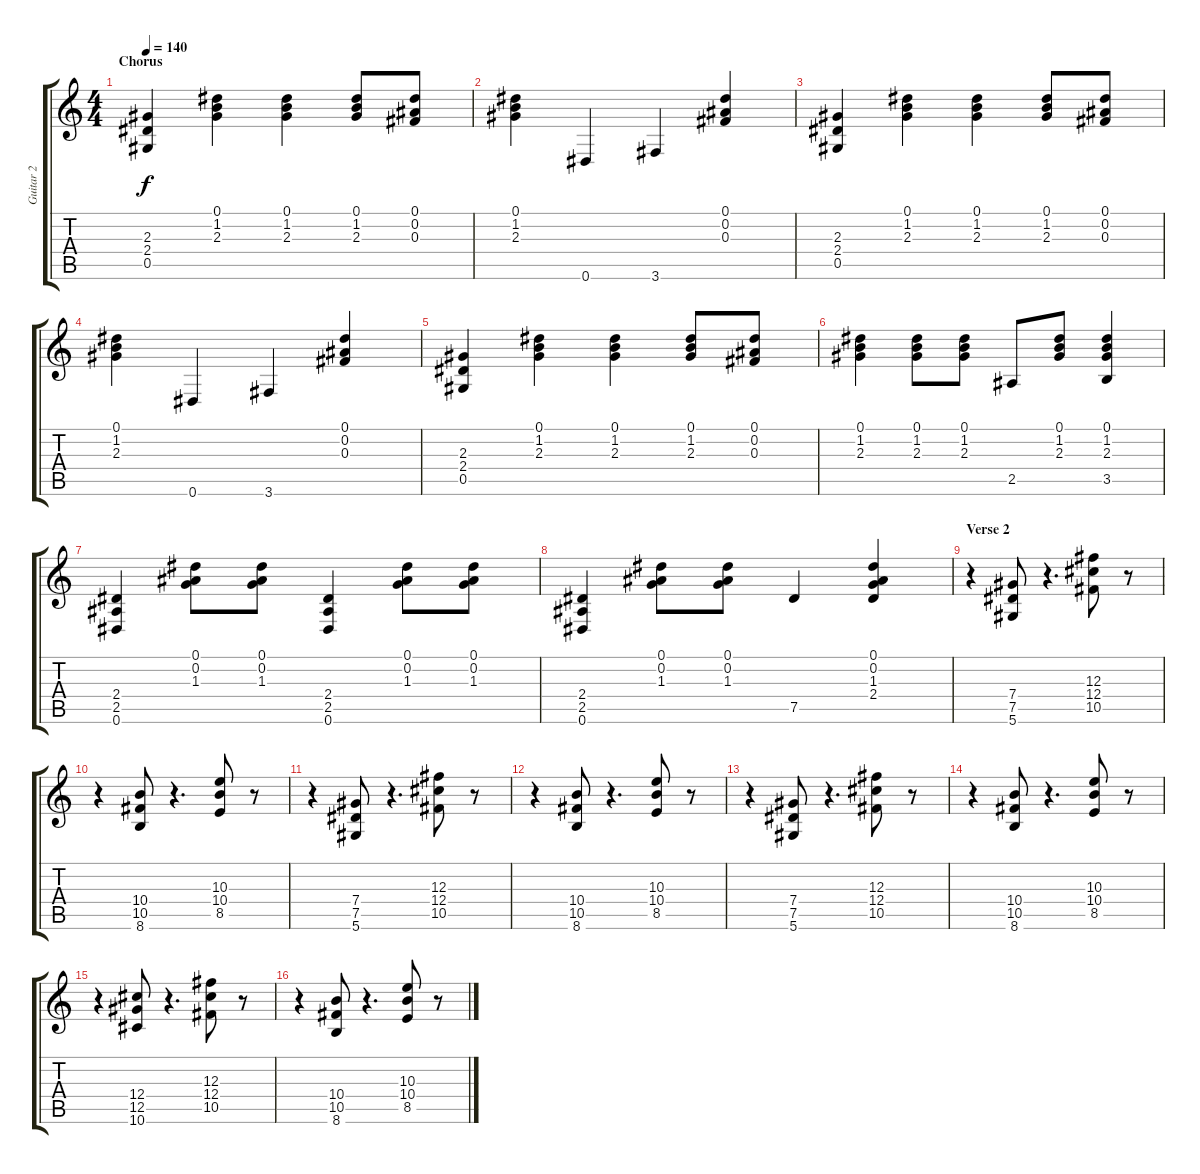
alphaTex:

\track ("Guitar 2" "Guitar 2") {instrument distortionguitar}
\staff {score tabs}
\tuning (Eb4 Bb3 Gb3 Db3 Ab2 Eb2) {hide}
\ts (4 4)
\section ("" "Chorus")
\tempo 140
\clef g2
\ks c
(2.3 2.4 0.5).4{dy f volume 13} (0.1 1.2 2.3).4 (0.1 1.2 2.3).4 (0.1 1.2 2.3).8 (0.1 0.2 0.3).8 |
(0.1 1.2 2.3).4 0.6.4 3.6.4 (0.1 0.2 0.3).4 |
(2.3 2.4 0.5).4 (0.1 1.2 2.3).4 (0.1 1.2 2.3).4 (0.1 1.2 2.3).8 (0.1 0.2 0.3).8 |
(0.1 1.2 2.3).4 0.6.4 3.6.4 (0.1 0.2 0.3).4 |
(2.3 2.4 0.5).4 (0.1 1.2 2.3).4 (0.1 1.2 2.3).4 (0.1 1.2 2.3).8 (0.1 0.2 0.3).8 |
(0.1 1.2 2.3).4 (0.1 1.2 2.3).8 (0.1 1.2 2.3).8 2.5.8 (0.1 1.2 2.3).8 (0.1 1.2 2.3 3.5).4 |
(2.4 2.5 0.6).4 (0.1 0.2 1.3).8 (0.1 0.2 1.3).8 (2.4 2.5 0.6).4 (0.1 0.2 1.3).8 (0.1 0.2 1.3).8 |
(2.4 2.5 0.6).4 (0.1 0.2 1.3).8 (0.1 0.2 1.3).8 7.5.4 (0.1 0.2 1.3 2.4).4 |
\section ("" "Verse 2")
r.4 (7.4 7.5 5.6).8 r.4{d} (12.3 12.4 10.5).8 r.8 |
r.4 (10.4 10.5 8.6).8 r.4{d} (10.3 10.4 8.5).8 r.8 |
r.4 (7.4 7.5 5.6).8 r.4{d} (12.3 12.4 10.5).8 r.8 |
r.4 (10.4 10.5 8.6).8 r.4{d} (10.3 10.4 8.5).8 r.8 |
r.4 (7.4 7.5 5.6).8 r.4{d} (12.3 12.4 10.5).8 r.8 |
r.4 (10.4 10.5 8.6).8 r.4{d} (10.3 10.4 8.5).8 r.8 |
r.4 (12.4 12.5 10.6).8 r.4{d} (12.3 12.4 10.5).8 r.8 |
r.4 (10.4 10.5 8.6).8 r.4{d} (10.3 10.4 8.5).8 r.8
